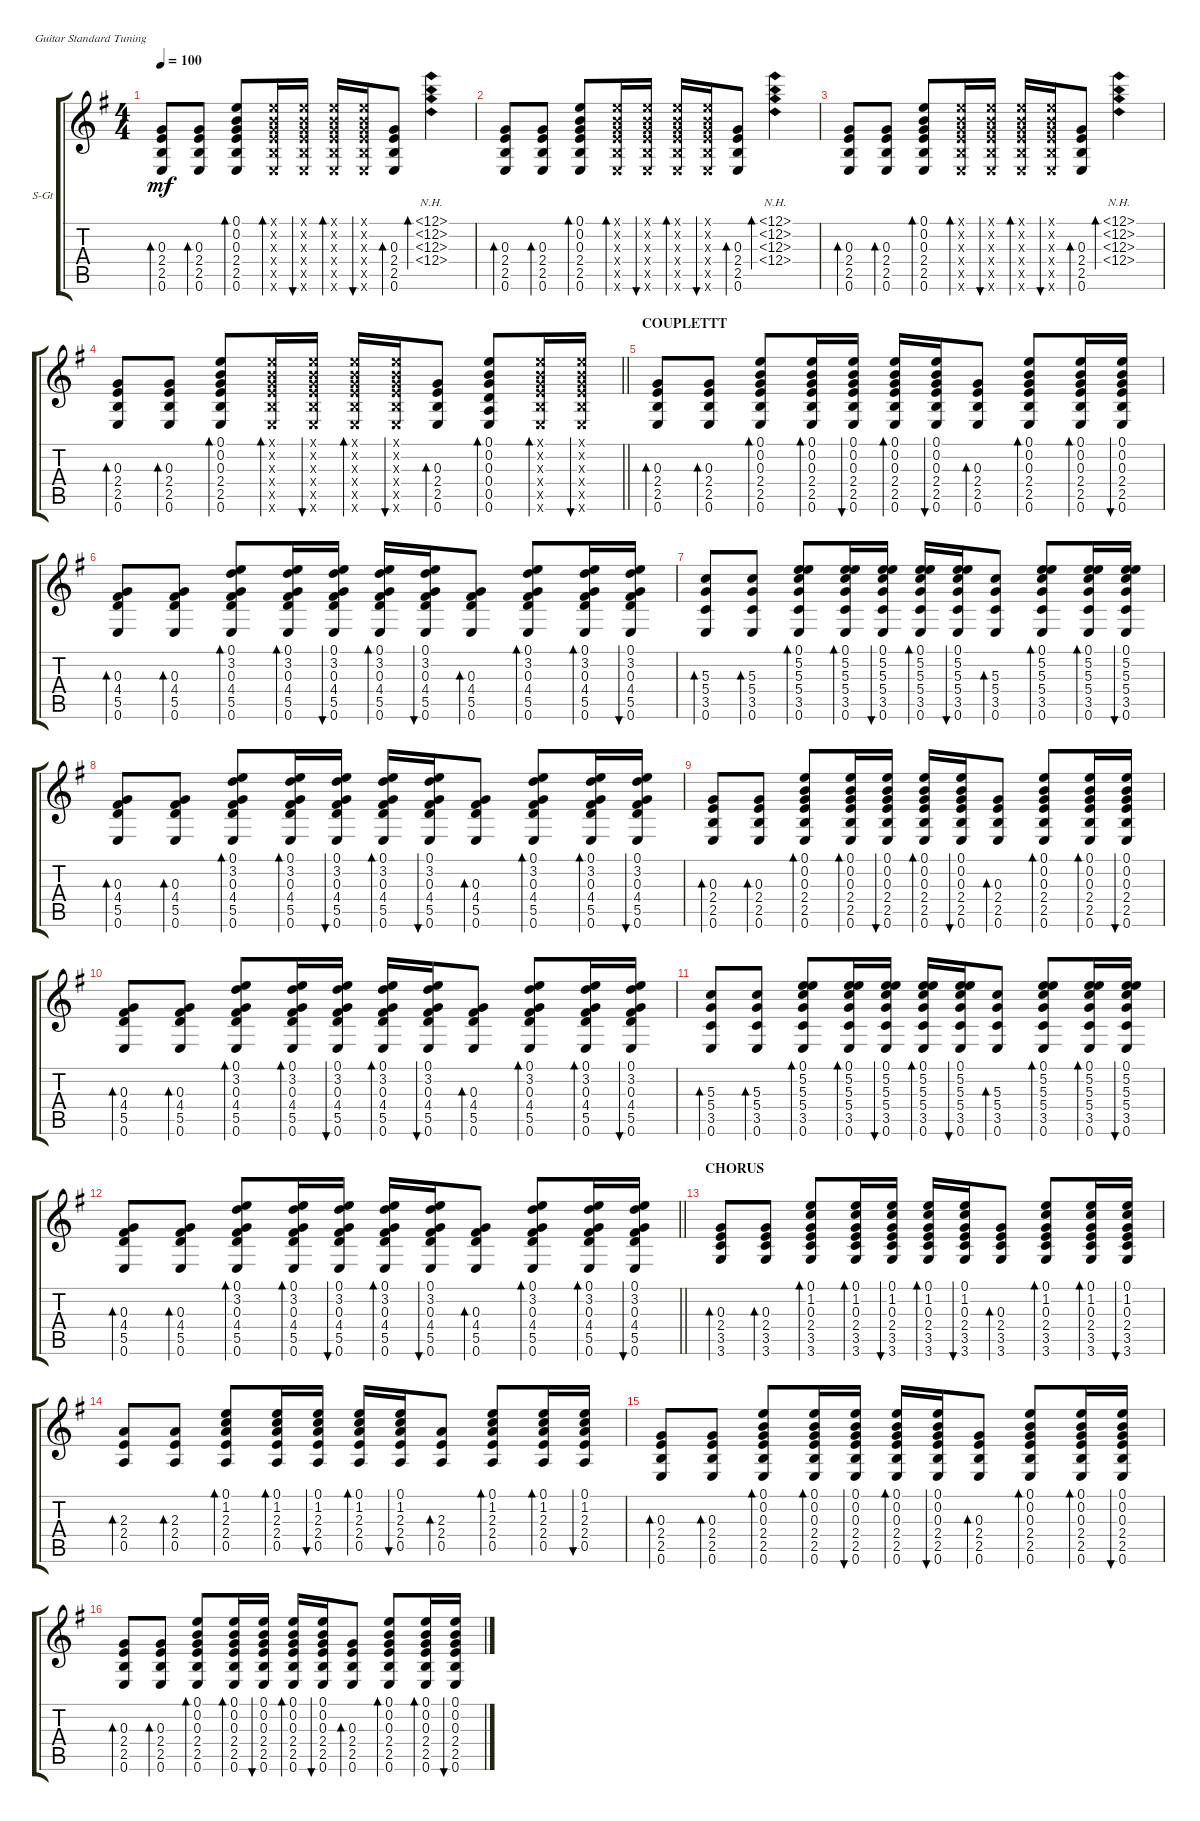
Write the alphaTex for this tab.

\bracketExtendMode groupsimilarinstruments
\firstSystemTrackNameOrientation horizontal
\otherSystemsTrackNameOrientation horizontal
\track ("Steel Guitar" "S-Gt") {instrument acousticguitarsteel}
\staff {score tabs}
\tuning (E4 B3 G3 D3 A2 E2)
\ts (4 4)
\tempo 100
\clef g2
\scale
0.333333
\ks eminor
(0.6 2.5 2.4 0.3).8{bd 30 dy mf} (0.6 2.5 2.4 0.3).8{bd 30} (0.6 2.5 2.4 0.3 0.2 0.1).8{bd 30} (0.6{x} 2.5{x} 2.4{x} 0.3{x} 0.2{x} 0.1{x}).16{bd 30} (0.6{x} 2.5{x} 2.4{x} 0.3{x} 0.2{x} 0.1{x}).16{bu 30} (0.6{x} 2.5{x} 2.4{x} 0.3{x} 0.2{x} 0.1{x}).16{bd 30} (0.6{x} 2.5{x} 2.4{x} 0.3{x} 0.2{x} 0.1{x}).16{bu 30} (0.6 2.5 2.4 0.3).8{bd 30} (12.3{nh} 12.2{nh} 12.1{nh} 12.4{nh}).4{bd 30} |
\scale
0.333333 (0.6 2.5 2.4 0.3).8{bd 30} (0.6 2.5 2.4 0.3).8{bd 30} (0.6 2.5 2.4 0.3 0.2 0.1).8{bd 30} (0.6{x} 2.5{x} 2.4{x} 0.3{x} 0.2{x} 0.1{x}).16{bd 30} (0.6{x} 2.5{x} 2.4{x} 0.3{x} 0.2{x} 0.1{x}).16{bu 30} (0.6{x} 2.5{x} 2.4{x} 0.3{x} 0.2{x} 0.1{x}).16{bd 30} (0.6{x} 2.5{x} 2.4{x} 0.3{x} 0.2{x} 0.1{x}).16{bu 30} (0.6 2.5 2.4 0.3).8{bd 30} (12.3{nh} 12.2{nh} 12.1{nh} 12.4{nh}).4{bd 30} |
\scale
0.333333 (0.6 2.5 2.4 0.3).8{bd 30} (0.6 2.5 2.4 0.3).8{bd 30} (0.6 2.5 2.4 0.3 0.2 0.1).8{bd 30} (0.6{x} 2.5{x} 2.4{x} 0.3{x} 0.2{x} 0.1{x}).16{bd 30} (0.6{x} 2.5{x} 2.4{x} 0.3{x} 0.2{x} 0.1{x}).16{bu 30} (0.6{x} 2.5{x} 2.4{x} 0.3{x} 0.2{x} 0.1{x}).16{bd 30} (0.6{x} 2.5{x} 2.4{x} 0.3{x} 0.2{x} 0.1{x}).16{bu 30} (0.6 2.5 2.4 0.3).8{bd 30} (12.3{nh} 12.2{nh} 12.1{nh} 12.4{nh}).4{bd 30} |
\scale
0.333333
\barLineRight lightlight
(0.6 2.5 2.4 0.3).8{bd 30} (0.6 2.5 2.4 0.3).8{bd 30} (0.6 2.5 2.4 0.3 0.2 0.1).8{bd 30} (0.6{x} 2.5{x} 2.4{x} 0.3{x} 0.2{x} 0.1{x}).16{bd 30} (0.6{x} 2.5{x} 2.4{x} 0.3{x} 0.2{x} 0.1{x}).16{bu 30} (0.6{x} 2.5{x} 2.4{x} 0.3{x} 0.2{x} 0.1{x}).16{bd 30} (0.6{x} 2.5{x} 2.4{x} 0.3{x} 0.2{x} 0.1{x}).16{bu 30} (0.6 2.5 2.4 0.3).8{bd 30} (0.6 0.5 0.4 0.3 0.2 0.1).8{bd 30} (0.6{x} 2.5{x} 2.4{x} 0.3{x} 0.2{x} 0.1{x}).16{bd 30} (0.6{x} 2.5{x} 2.4{x} 0.3{x} 0.2{x} 0.1{x}).16{bu 30} |
\section ("" "COUPLETTT")
\scale
0.333333 (0.6 2.5 2.4 0.3).8{bd 30} (0.6 2.5 2.4 0.3).8{bd 30} (0.6 2.5 2.4 0.3 0.2 0.1).8{bd 30} (0.6 2.5 2.4 0.3 0.2 0.1).16{bd 30} (0.6 2.5 2.4 0.3 0.2 0.1).16{bu 30} (0.6 2.5 2.4 0.3 0.2 0.1).16{bd 30} (0.6 2.5 2.4 0.3 0.2 0.1).16{bu 30} (0.6 2.5 2.4 0.3).8{bd 30} (0.6 2.5 2.4 0.3 0.2 0.1).8{bd 30} (0.6 2.5 2.4 0.3 0.2 0.1).16{bd 30} (0.6 2.5 2.4 0.3 0.2 0.1).16{bu 30} |
\scale
0.333333 (5.5 4.4 0.3 0.6).8{bd 30} (5.5 4.4 0.3 0.6).8{bd 30} (5.5 4.4 0.3 3.2 0.1 0.6).8{bd 30} (5.5 4.4 0.3 3.2 0.1 0.6).16{bd 30} (5.5 4.4 0.3 3.2 0.1 0.6).16{bu 30} (5.5 4.4 0.3 3.2 0.1 0.6).16{bd 30} (5.5 4.4 0.3 3.2 0.1 0.6).16{bu 30} (5.5 4.4 0.3 0.6).8{bd 30} (5.5 4.4 0.3 3.2 0.1 0.6).8{bd 30} (5.5 4.4 0.3 3.2 0.1 0.6).16{bd 30} (5.5 4.4 0.3 3.2 0.1 0.6).16{bu 30} |
\scale
0.333333 (0.6 3.5 5.4 5.3).8{bd 30} (0.6 3.5 5.4 5.3).8{bd 30} (0.6 3.5 5.4 5.3 5.2 0.1).8{bd 30} (0.6 3.5 5.4 5.3 5.2 0.1).16{bd 30} (0.6 3.5 5.4 5.3 5.2 0.1).16{bu 30} (0.6 3.5 5.4 5.3 5.2 0.1).16{bd 30} (0.6 3.5 5.4 5.3 5.2 0.1).16{bu 30} (0.6 3.5 5.4 5.3).8{bd 30} (0.6 3.5 5.4 5.3 5.2 0.1).8{bd 30} (0.6 3.5 5.4 5.3 5.2 0.1).16{bd 30} (0.6 3.5 5.4 5.3 5.2 0.1).16{bu 30} |
\scale
0.333333 (5.5 4.4 0.3 0.6).8{bd 30} (5.5 4.4 0.3 0.6).8{bd 30} (5.5 4.4 0.3 3.2 0.1 0.6).8{bd 30} (5.5 4.4 0.3 3.2 0.1 0.6).16{bd 30} (5.5 4.4 0.3 3.2 0.1 0.6).16{bu 30} (5.5 4.4 0.3 3.2 0.1 0.6).16{bd 30} (5.5 4.4 0.3 3.2 0.1 0.6).16{bu 30} (5.5 4.4 0.3 0.6).8{bd 30} (5.5 4.4 0.3 3.2 0.1 0.6).8{bd 30} (5.5 4.4 0.3 3.2 0.1 0.6).16{bd 30} (5.5 4.4 0.3 3.2 0.1 0.6).16{bu 30} |
\scale
0.333333 (0.6 2.5 2.4 0.3).8{bd 30} (0.6 2.5 2.4 0.3).8{bd 30} (0.6 2.5 2.4 0.3 0.2 0.1).8{bd 30} (0.6 2.5 2.4 0.3 0.2 0.1).16{bd 30} (0.6 2.5 2.4 0.3 0.2 0.1).16{bu 30} (0.6 2.5 2.4 0.3 0.2 0.1).16{bd 30} (0.6 2.5 2.4 0.3 0.2 0.1).16{bu 30} (0.6 2.5 2.4 0.3).8{bd 30} (0.6 2.5 2.4 0.3 0.2 0.1).8{bd 30} (0.6 2.5 2.4 0.3 0.2 0.1).16{bd 30} (0.6 2.5 2.4 0.3 0.2 0.1).16{bu 30} |
\scale
0.333333 (5.5 4.4 0.3 0.6).8{bd 30} (5.5 4.4 0.3 0.6).8{bd 30} (5.5 4.4 0.3 3.2 0.1 0.6).8{bd 30} (5.5 4.4 0.3 3.2 0.1 0.6).16{bd 30} (5.5 4.4 0.3 3.2 0.1 0.6).16{bu 30} (5.5 4.4 0.3 3.2 0.1 0.6).16{bd 30} (5.5 4.4 0.3 3.2 0.1 0.6).16{bu 30} (5.5 4.4 0.3 0.6).8{bd 30} (5.5 4.4 0.3 3.2 0.1 0.6).8{bd 30} (5.5 4.4 0.3 3.2 0.1 0.6).16{bd 30} (5.5 4.4 0.3 3.2 0.1 0.6).16{bu 30} |
\scale
0.333333 (0.6 3.5 5.4 5.3).8{bd 30} (0.6 3.5 5.4 5.3).8{bd 30} (0.6 3.5 5.4 5.3 5.2 0.1).8{bd 30} (0.6 3.5 5.4 5.3 5.2 0.1).16{bd 30} (0.6 3.5 5.4 5.3 5.2 0.1).16{bu 30} (0.6 3.5 5.4 5.3 5.2 0.1).16{bd 30} (0.6 3.5 5.4 5.3 5.2 0.1).16{bu 30} (0.6 3.5 5.4 5.3).8{bd 30} (0.6 3.5 5.4 5.3 5.2 0.1).8{bd 30} (0.6 3.5 5.4 5.3 5.2 0.1).16{bd 30} (0.6 3.5 5.4 5.3 5.2 0.1).16{bu 30} |
\scale
0.333333
\barLineRight lightlight
(5.5 4.4 0.3 0.6).8{bd 30} (5.5 4.4 0.3 0.6).8{bd 30} (5.5 4.4 0.3 3.2 0.1 0.6).8{bd 30} (5.5 4.4 0.3 3.2 0.1 0.6).16{bd 30} (5.5 4.4 0.3 3.2 0.1 0.6).16{bu 30} (5.5 4.4 0.3 3.2 0.1 0.6).16{bd 30} (5.5 4.4 0.3 3.2 0.1 0.6).16{bu 30} (5.5 4.4 0.3 0.6).8{bd 30} (5.5 4.4 0.3 3.2 0.1 0.6).8{bd 30} (5.5 4.4 0.3 3.2 0.1 0.6).16{bd 30} (5.5 4.4 0.3 3.2 0.1 0.6).16{bu 30} |
\section ("" "CHORUS")
\scale
0.333333 (3.6 3.5 2.4 0.3).8{bd 30} (3.6 3.5 2.4 0.3).8{bd 30} (3.6 3.5 2.4 0.3 1.2 0.1).8{bd 30} (3.6 3.5 2.4 0.3 1.2 0.1).16{bd 30} (3.6 3.5 2.4 0.3 1.2 0.1).16{bu 30} (3.6 3.5 2.4 0.3 1.2 0.1).16{bd 30} (3.6 3.5 2.4 0.3 1.2 0.1).16{bu 30} (3.6 3.5 2.4 0.3).8{bd 30} (3.6 3.5 2.4 0.3 1.2 0.1).8{bd 30} (3.6 3.5 2.4 0.3 1.2 0.1).16{bd 30} (3.6 3.5 2.4 0.3 1.2 0.1).16{bu 30} |
\scale
0.333333 (0.5 2.4 2.3).8{bd 30} (0.5 2.4 2.3).8{bd 30} (0.5 2.4 2.3 1.2 0.1).8{bd 30} (0.5 2.4 2.3 1.2 0.1).16{bd 30} (0.5 2.4 2.3 1.2 0.1).16{bu 30} (0.5 2.4 2.3 1.2 0.1).16{bd 30} (0.5 2.4 2.3 1.2 0.1).16{bu 30} (0.5 2.4 2.3).8{bd 30} (0.5 2.4 2.3 1.2 0.1).8{bd 30} (0.5 2.4 2.3 1.2 0.1).16{bd 30} (0.5 2.4 2.3 1.2 0.1).16{bu 30} |
\scale
0.333333 (0.6 2.5 2.4 0.3).8{bd 30} (0.6 2.5 2.4 0.3).8{bd 30} (0.6 2.5 2.4 0.3 0.2 0.1).8{bd 30} (0.6 2.5 2.4 0.3 0.2 0.1).16{bd 30} (0.6 2.5 2.4 0.3 0.2 0.1).16{bu 30} (0.6 2.5 2.4 0.3 0.2 0.1).16{bd 30} (0.6 2.5 2.4 0.3 0.2 0.1).16{bu 30} (0.6 2.5 2.4 0.3).8{bd 30} (0.6 2.5 2.4 0.3 0.2 0.1).8{bd 30} (0.6 2.5 2.4 0.3 0.2 0.1).16{bd 30} (0.6 2.5 2.4 0.3 0.2 0.1).16{bu 30} |
\scale
0.333333 (0.6 2.5 2.4 0.3).8{bd 30} (0.6 2.5 2.4 0.3).8{bd 30} (0.6 2.5 2.4 0.3 0.2 0.1).8{bd 30} (0.6 2.5 2.4 0.3 0.2 0.1).16{bd 30} (0.6 2.5 2.4 0.3 0.2 0.1).16{bu 30} (0.6 2.5 2.4 0.3 0.2 0.1).16{bd 30} (0.6 2.5 2.4 0.3 0.2 0.1).16{bu 30} (0.6 2.5 2.4 0.3).8{bd 30} (0.6 2.5 2.4 0.3 0.2 0.1).8{bd 30} (0.6 2.5 2.4 0.3 0.2 0.1).16{bd 30} (0.6 2.5 2.4 0.3 0.2 0.1).16{bu 30}
